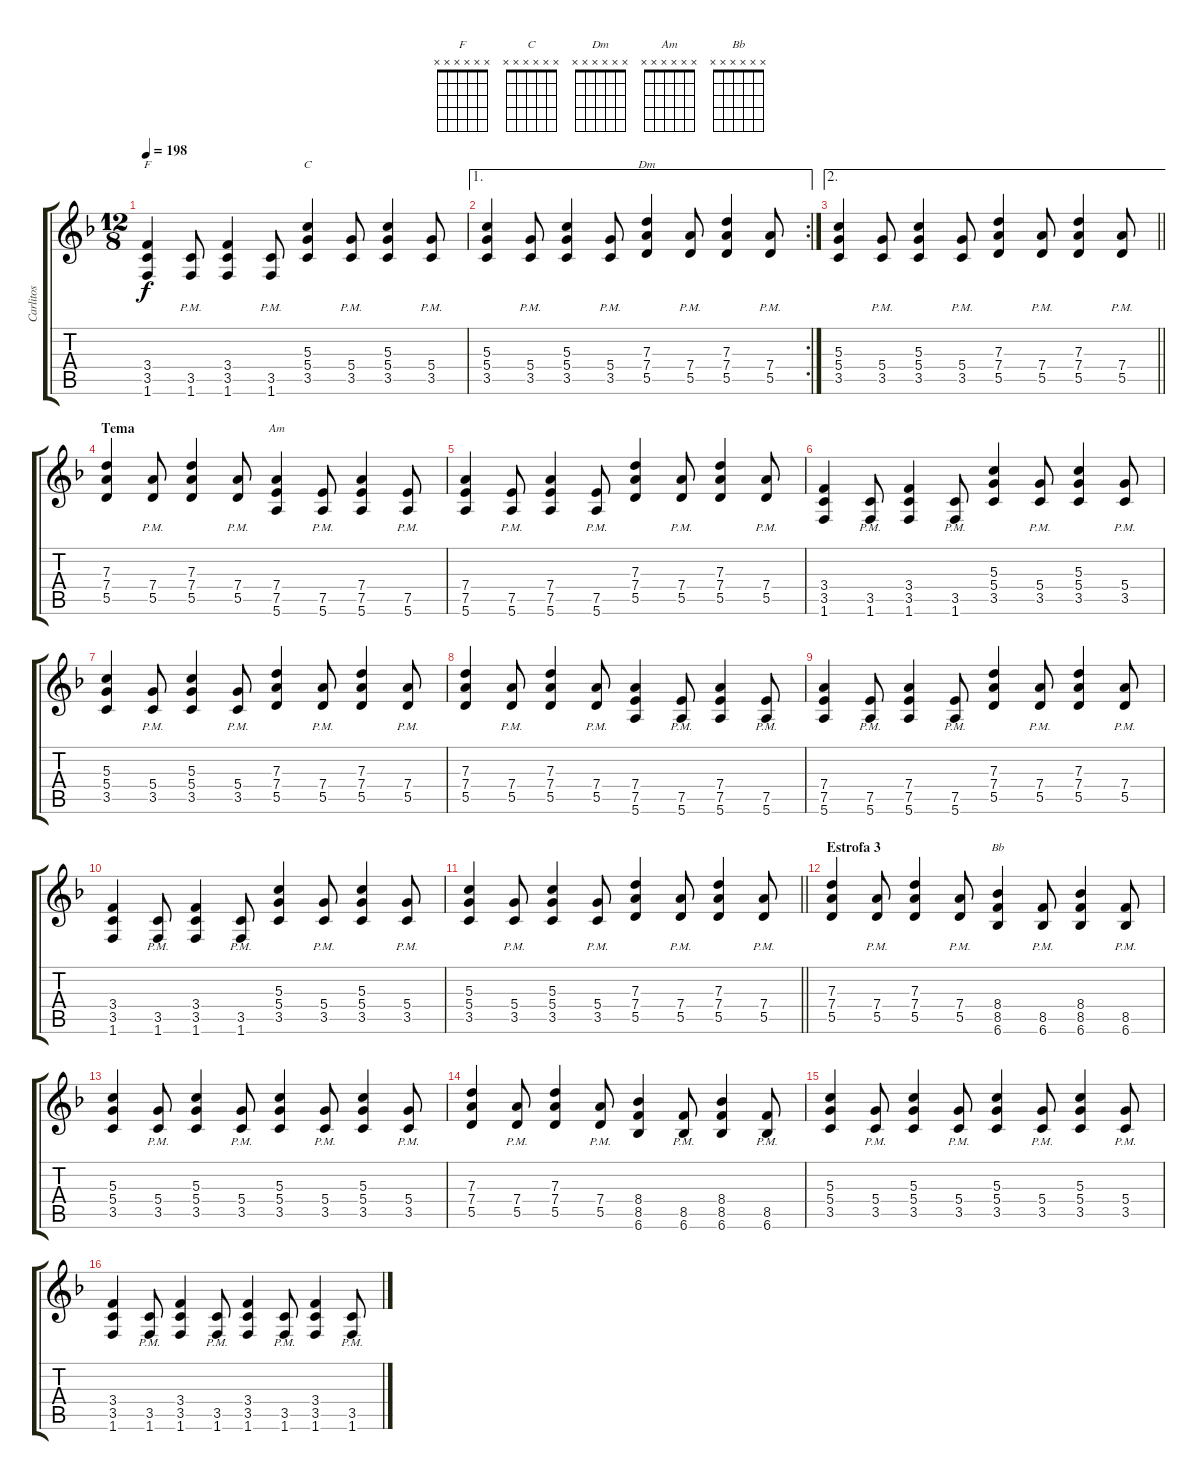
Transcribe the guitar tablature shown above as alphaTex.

\track ("Carlitos" "Carlitos") {instrument distortionguitar}
\staff {score tabs}
\tuning (E4 B3 G3 D3 A2 E2) {hide}
\chord ("F" x x x x x x)
\chord ("C" x x x x x x)
\chord ("Dm" x x x x x x)
\chord ("Am" x x x x x x)
\chord ("Bb" x x x x x x)
\ts (12 8)
\tempo 198
\clef g2
\ks dminor
(3.4 3.5 1.6).4{ch "F" dy f} (3.5{pm} 1.6{pm}).8 (3.4 3.5 1.6).4 (3.5{pm} 1.6{pm}).8 (5.3 5.4 3.5).4{ch "C"} (5.4{pm} 3.5{pm}).8 (5.3 5.4 3.5).4 (5.4{pm} 3.5{pm}).8 |
\ae 1
\rc 2
(5.3 5.4 3.5).4 (5.4{pm} 3.5{pm}).8 (5.3 5.4 3.5).4 (5.4{pm} 3.5{pm}).8 (7.3 7.4 5.5).4{ch "Dm"} (7.4{pm} 5.5{pm}).8 (7.3 7.4 5.5).4 (7.4{pm} 5.5{pm}).8 |
\ae 2
\barLineRight lightlight
(5.3 5.4 3.5).4 (5.4{pm} 3.5{pm}).8 (5.3 5.4 3.5).4 (5.4{pm} 3.5{pm}).8 (7.3 7.4 5.5).4 (7.4{pm} 5.5{pm}).8 (7.3 7.4 5.5).4 (7.4{pm} 5.5{pm}).8 |
\section ("" "Tema")
(7.3 7.4 5.5).4 (7.4{pm} 5.5{pm}).8 (7.3 7.4 5.5).4 (7.4{pm} 5.5{pm}).8 (7.4 7.5 5.6).4{ch "Am"} (7.5{pm} 5.6{pm}).8 (7.4 7.5 5.6).4 (7.5{pm} 5.6{pm}).8 |
(7.4 7.5 5.6).4 (7.5{pm} 5.6{pm}).8 (7.4 7.5 5.6).4 (7.5{pm} 5.6{pm}).8 (7.3 7.4 5.5).4 (7.4{pm} 5.5{pm}).8 (7.3 7.4 5.5).4 (7.4{pm} 5.5{pm}).8 |
(3.4 3.5 1.6).4 (3.5{pm} 1.6{pm}).8 (3.4 3.5 1.6).4 (3.5{pm} 1.6{pm}).8 (5.3 5.4 3.5).4 (5.4{pm} 3.5{pm}).8 (5.3 5.4 3.5).4 (5.4{pm} 3.5{pm}).8 |
(5.3 5.4 3.5).4 (5.4{pm} 3.5{pm}).8 (5.3 5.4 3.5).4 (5.4{pm} 3.5{pm}).8 (7.3 7.4 5.5).4 (7.4{pm} 5.5{pm}).8 (7.3 7.4 5.5).4 (7.4{pm} 5.5{pm}).8 |
(7.3 7.4 5.5).4 (7.4{pm} 5.5{pm}).8 (7.3 7.4 5.5).4 (7.4{pm} 5.5{pm}).8 (7.4 7.5 5.6).4 (7.5{pm} 5.6{pm}).8 (7.4 7.5 5.6).4 (7.5{pm} 5.6{pm}).8 |
(7.4 7.5 5.6).4 (7.5{pm} 5.6{pm}).8 (7.4 7.5 5.6).4 (7.5{pm} 5.6{pm}).8 (7.3 7.4 5.5).4 (7.4{pm} 5.5{pm}).8 (7.3 7.4 5.5).4 (7.4{pm} 5.5{pm}).8 |
(3.4 3.5 1.6).4 (3.5{pm} 1.6{pm}).8 (3.4 3.5 1.6).4 (3.5{pm} 1.6{pm}).8 (5.3 5.4 3.5).4 (5.4{pm} 3.5{pm}).8 (5.3 5.4 3.5).4 (5.4{pm} 3.5{pm}).8 |
\barLineRight lightlight
(5.3 5.4 3.5).4 (5.4{pm} 3.5{pm}).8 (5.3 5.4 3.5).4 (5.4{pm} 3.5{pm}).8 (7.3 7.4 5.5).4 (7.4{pm} 5.5{pm}).8 (7.3 7.4 5.5).4 (7.4{pm} 5.5{pm}).8 |
\section ("" "Estrofa 3")
(7.3 7.4 5.5).4 (7.4{pm} 5.5{pm}).8 (7.3 7.4 5.5).4 (7.4{pm} 5.5{pm}).8 (8.4 8.5 6.6).4{ch "Bb"} (8.5{pm} 6.6{pm}).8 (8.4 8.5 6.6).4 (8.5{pm} 6.6{pm}).8 |
(5.3 5.4 3.5).4 (5.4{pm} 3.5{pm}).8 (5.3 5.4 3.5).4 (5.4{pm} 3.5{pm}).8 (5.3 5.4 3.5).4 (5.4{pm} 3.5{pm}).8 (5.3 5.4 3.5).4 (5.4{pm} 3.5{pm}).8 |
(7.3 7.4 5.5).4 (7.4{pm} 5.5{pm}).8 (7.3 7.4 5.5).4 (7.4{pm} 5.5{pm}).8 (8.4 8.5 6.6).4 (8.5{pm} 6.6{pm}).8 (8.4 8.5 6.6).4 (8.5{pm} 6.6{pm}).8 |
(5.3 5.4 3.5).4 (5.4{pm} 3.5{pm}).8 (5.3 5.4 3.5).4 (5.4{pm} 3.5{pm}).8 (5.3 5.4 3.5).4 (5.4{pm} 3.5{pm}).8 (5.3 5.4 3.5).4 (5.4{pm} 3.5{pm}).8 |
(3.4 3.5 1.6).4 (3.5{pm} 1.6{pm}).8 (3.4 3.5 1.6).4 (3.5{pm} 1.6{pm}).8 (3.4 3.5 1.6).4 (3.5{pm} 1.6{pm}).8 (3.4 3.5 1.6).4 (3.5{pm} 1.6{pm}).8
